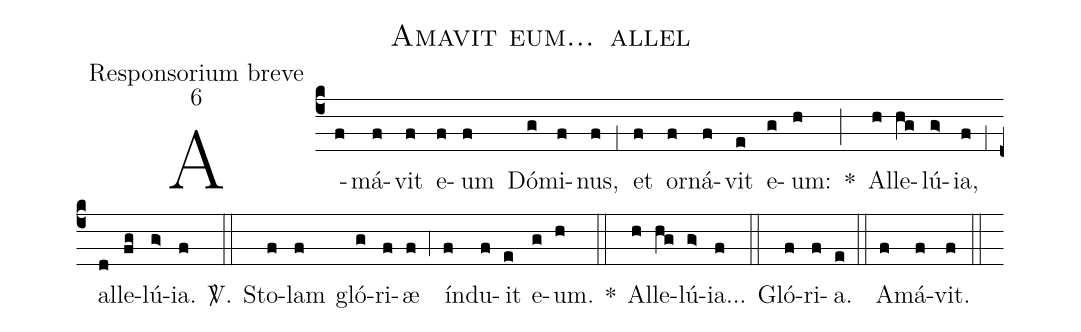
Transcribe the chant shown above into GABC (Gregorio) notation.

name:Amavit eum... allel;
office-part:Responsorium breve;
mode:6;
%%
(c4) A(f)má(f)vit(f) e(f)um(f) Dó(g)mi(f)nus,(f) (;1) et(f) or(f)ná(f)vit(e) e(g)um:(h) *(;) Al(h)le(hg)lú(g>)ia,(f) (;1) al(d)le(fg)lú(g>)ia.(f) <sp>V/</sp>.(::) Sto(f)lam(f) gló(g)ri(f)æ(f) (;4) ín(f)du(f)it(e) e(g)um.(h) *(::) Al(h)le(hg)lú(g>)ia...(f) (::) Gló(f)ri(f)a.(e) (::) A(f)má(f)vit.(f) (::)
